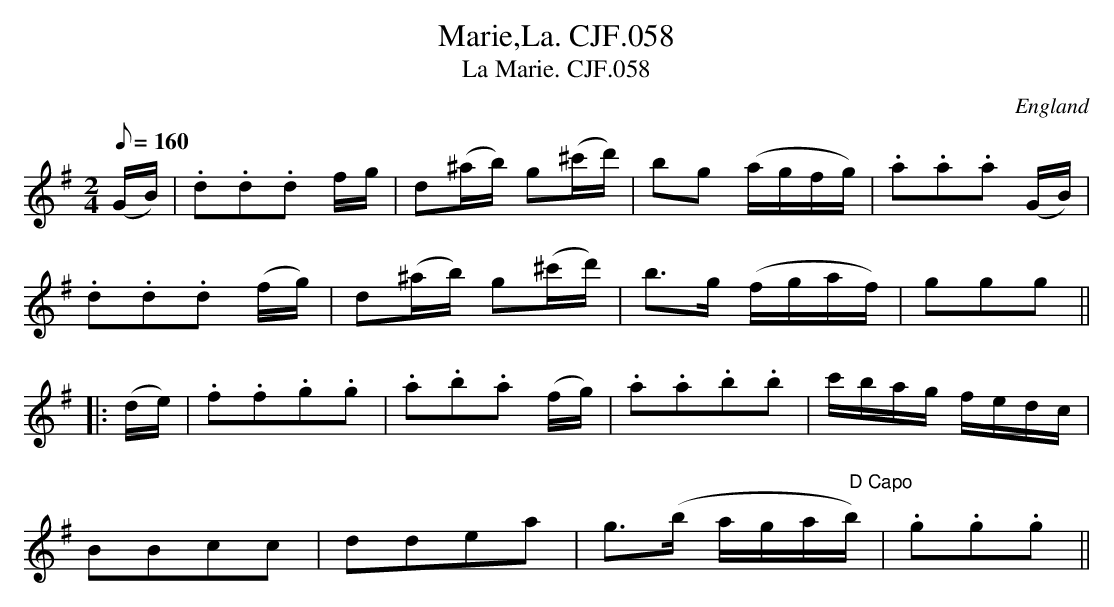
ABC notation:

X:1
T:Marie,La. CJF.058
T:La Marie. CJF.058
M:2/4
L:1/8
Q:160
O:England
K:G
(G/B/)|.d.d.d f/g/|d(^a/b/) g(^c'/d'/)|\
bg (a/g/f/g/)|.a.a.a (G/B/)|!.d.d.d (f/g/)|\
d(^a/b/) g(^c'/d'/)|b>g (f/g/a/f/)|gggh||:!(d/e/)|.f.f.g.g|
.a.b.a (f/g/)|.a.a.b.b|c'/b/a/g/ f/e/d/c/|!\
BBcc|ddea|g>(b a/g/a/"  D Capo"b/)|.g.g.g||
